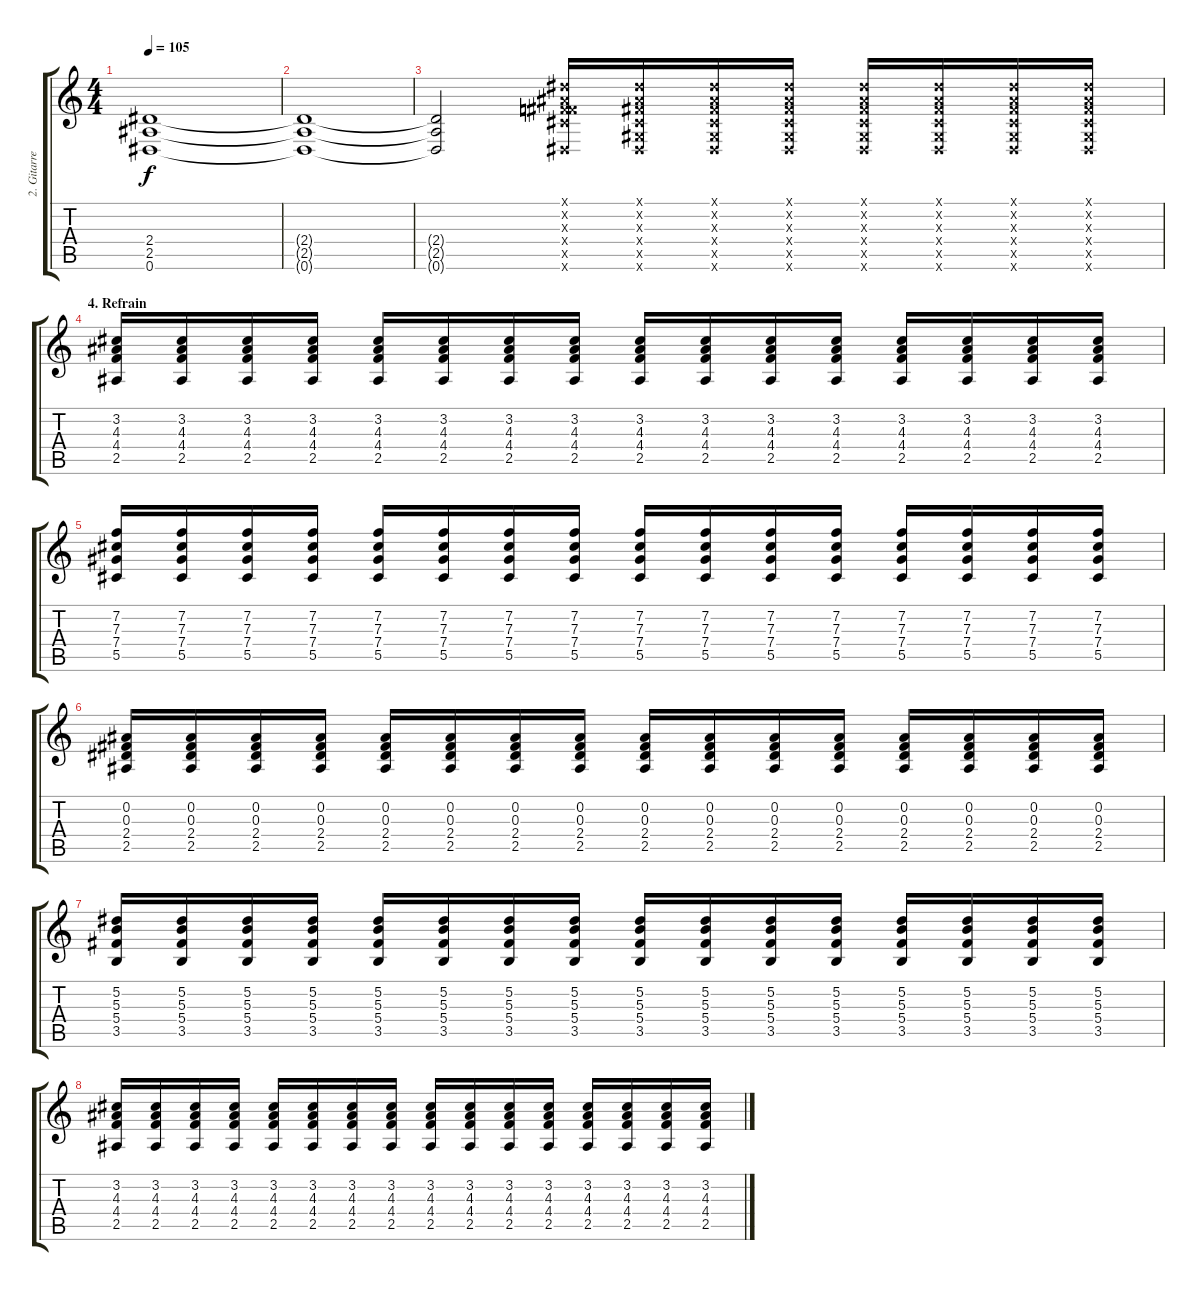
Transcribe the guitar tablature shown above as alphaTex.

\track ("2. Gitarre" "2. Gitarre") {instrument distortionguitar}
\staff {score tabs}
\tuning (Eb4 Bb3 Gb3 Db3 Ab2 Eb2) {hide}
\ts (4 4)
\tempo 105
\clef g2
\ks c
(2.4{t} 2.5{t} 0.6{t}).1{dy f volume 5} |
(2.4{t} 2.5{t} 0.6{t}).1 |
(2.4{t} 2.5{t} 0.6{t}).2 (0.1{x} 0.2{x} 0.3{x} 0.4{x} 9.5{x} 0.6{x}).16{volume 12} (0.1{x} 0.2{x} 0.3{x} 0.4{x} 0.5{x} 0.6{x}).16 (0.1{x} 0.2{x} 0.3{x} 0.4{x} 0.5{x} 0.6{x}).16 (0.1{x} 0.2{x} 0.3{x} 0.4{x} 0.5{x} 0.6{x}).16 (0.1{x} 0.2{x} 0.3{x} 0.4{x} 0.5{x} 0.6{x}).16 (0.1{x} 0.2{x} 0.3{x} 0.4{x} 0.5{x} 0.6{x}).16 (0.1{x} 0.2{x} 0.3{x} 0.4{x} 0.5{x} 0.6{x}).16 (0.1{x} 0.2{x} 0.3{x} 0.4{x} 0.5{x} 0.6{x}).16 |
\section ("" "4. Refrain")
(3.2 4.3 4.4 2.5).16{volume 8} (3.2 4.3 4.4 2.5).16 (3.2 4.3 4.4 2.5).16 (3.2 4.3 4.4 2.5).16 (3.2 4.3 4.4 2.5).16 (3.2 4.3 4.4 2.5).16 (3.2 4.3 4.4 2.5).16 (3.2 4.3 4.4 2.5).16 (3.2 4.3 4.4 2.5).16 (3.2 4.3 4.4 2.5).16 (3.2 4.3 4.4 2.5).16 (3.2 4.3 4.4 2.5).16 (3.2 4.3 4.4 2.5).16 (3.2 4.3 4.4 2.5).16 (3.2 4.3 4.4 2.5).16 (3.2 4.3 4.4 2.5).16 |
(7.2 7.3 7.4 5.5).16 (7.2 7.3 7.4 5.5).16 (7.2 7.3 7.4 5.5).16 (7.2 7.3 7.4 5.5).16 (7.2 7.3 7.4 5.5).16 (7.2 7.3 7.4 5.5).16 (7.2 7.3 7.4 5.5).16 (7.2 7.3 7.4 5.5).16 (7.2 7.3 7.4 5.5).16 (7.2 7.3 7.4 5.5).16 (7.2 7.3 7.4 5.5).16 (7.2 7.3 7.4 5.5).16 (7.2 7.3 7.4 5.5).16 (7.2 7.3 7.4 5.5).16 (7.2 7.3 7.4 5.5).16 (7.2 7.3 7.4 5.5).16 |
(0.2 0.3 2.4 2.5).16 (0.2 0.3 2.4 2.5).16 (0.2 0.3 2.4 2.5).16 (0.2 0.3 2.4 2.5).16 (0.2 0.3 2.4 2.5).16 (0.2 0.3 2.4 2.5).16 (0.2 0.3 2.4 2.5).16 (0.2 0.3 2.4 2.5).16 (0.2 0.3 2.4 2.5).16 (0.2 0.3 2.4 2.5).16 (0.2 0.3 2.4 2.5).16 (0.2 0.3 2.4 2.5).16 (0.2 0.3 2.4 2.5).16 (0.2 0.3 2.4 2.5).16 (0.2 0.3 2.4 2.5).16 (0.2 0.3 2.4 2.5).16 |
(5.2 5.3 5.4 3.5).16 (5.2 5.3 5.4 3.5).16 (5.2 5.3 5.4 3.5).16 (5.2 5.3 5.4 3.5).16 (5.2 5.3 5.4 3.5).16 (5.2 5.3 5.4 3.5).16 (5.2 5.3 5.4 3.5).16 (5.2 5.3 5.4 3.5).16 (5.2 5.3 5.4 3.5).16 (5.2 5.3 5.4 3.5).16 (5.2 5.3 5.4 3.5).16 (5.2 5.3 5.4 3.5).16 (5.2 5.3 5.4 3.5).16 (5.2 5.3 5.4 3.5).16 (5.2 5.3 5.4 3.5).16 (5.2 5.3 5.4 3.5).16 |
(3.2 4.3 4.4 2.5).16{volume 8} (3.2 4.3 4.4 2.5).16 (3.2 4.3 4.4 2.5).16 (3.2 4.3 4.4 2.5).16 (3.2 4.3 4.4 2.5).16 (3.2 4.3 4.4 2.5).16 (3.2 4.3 4.4 2.5).16 (3.2 4.3 4.4 2.5).16 (3.2 4.3 4.4 2.5).16 (3.2 4.3 4.4 2.5).16 (3.2 4.3 4.4 2.5).16 (3.2 4.3 4.4 2.5).16 (3.2 4.3 4.4 2.5).16 (3.2 4.3 4.4 2.5).16 (3.2 4.3 4.4 2.5).16 (3.2 4.3 4.4 2.5).16
